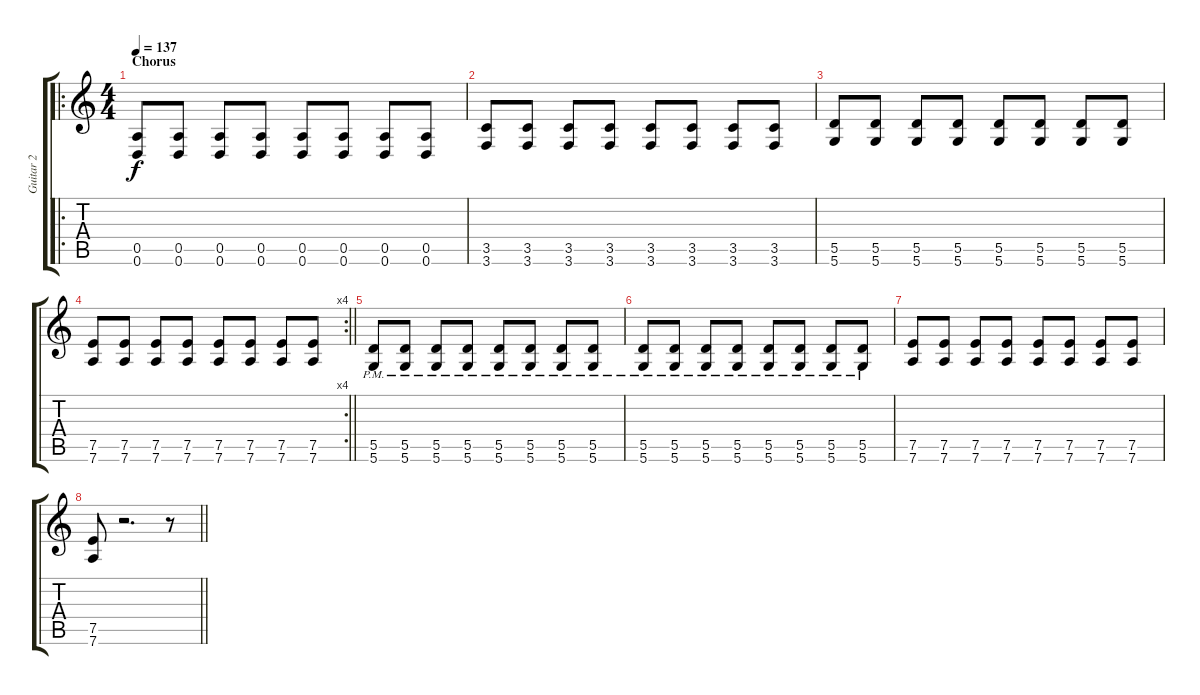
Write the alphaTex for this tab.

\track ("Guitar 2" "Guitar 2") {instrument overdrivenguitar}
\staff {score tabs}
\tuning (E4 B3 G3 D3 A2 D2) {hide}
\ro
\ts (4 4)
\section ("" "Chorus")
\tempo 137
\clef g2
\ks c
(0.5 0.6).8{dy f} (0.5 0.6).8 (0.5 0.6).8 (0.5 0.6).8 (0.5 0.6).8 (0.5 0.6).8 (0.5 0.6).8 (0.5 0.6).8 |
(3.5 3.6).8 (3.5 3.6).8 (3.5 3.6).8 (3.5 3.6).8 (3.5 3.6).8 (3.5 3.6).8 (3.5 3.6).8 (3.5 3.6).8 |
(5.5 5.6).8 (5.5 5.6).8 (5.5 5.6).8 (5.5 5.6).8 (5.5 5.6).8 (5.5 5.6).8 (5.5 5.6).8 (5.5 5.6).8 |
\rc 4
\barLineRight lightlight
(7.5 7.6).8 (7.5 7.6).8 (7.5 7.6).8 (7.5 7.6).8 (7.5 7.6).8 (7.5 7.6).8 (7.5 7.6).8 (7.5 7.6).8 |
(5.5{pm} 5.6{pm}).8 (5.5{pm} 5.6{pm}).8 (5.5{pm} 5.6{pm}).8 (5.5{pm} 5.6{pm}).8 (5.5{pm} 5.6{pm}).8 (5.5{pm} 5.6{pm}).8 (5.5{pm} 5.6{pm}).8 (5.5{pm} 5.6{pm}).8 |
(5.5{pm} 5.6{pm}).8 (5.5{pm} 5.6{pm}).8 (5.5{pm} 5.6{pm}).8 (5.5{pm} 5.6{pm}).8 (5.5{pm} 5.6{pm}).8 (5.5{pm} 5.6{pm}).8 (5.5{pm} 5.6{pm}).8 (5.5{pm} 5.6{pm}).8 |
(7.5 7.6).8 (7.5 7.6).8 (7.5 7.6).8 (7.5 7.6).8 (7.5 7.6).8 (7.5 7.6).8 (7.5 7.6).8 (7.5 7.6).8 |
\barLineRight lightlight
(7.5 7.6).8 r.2{d} r.8
